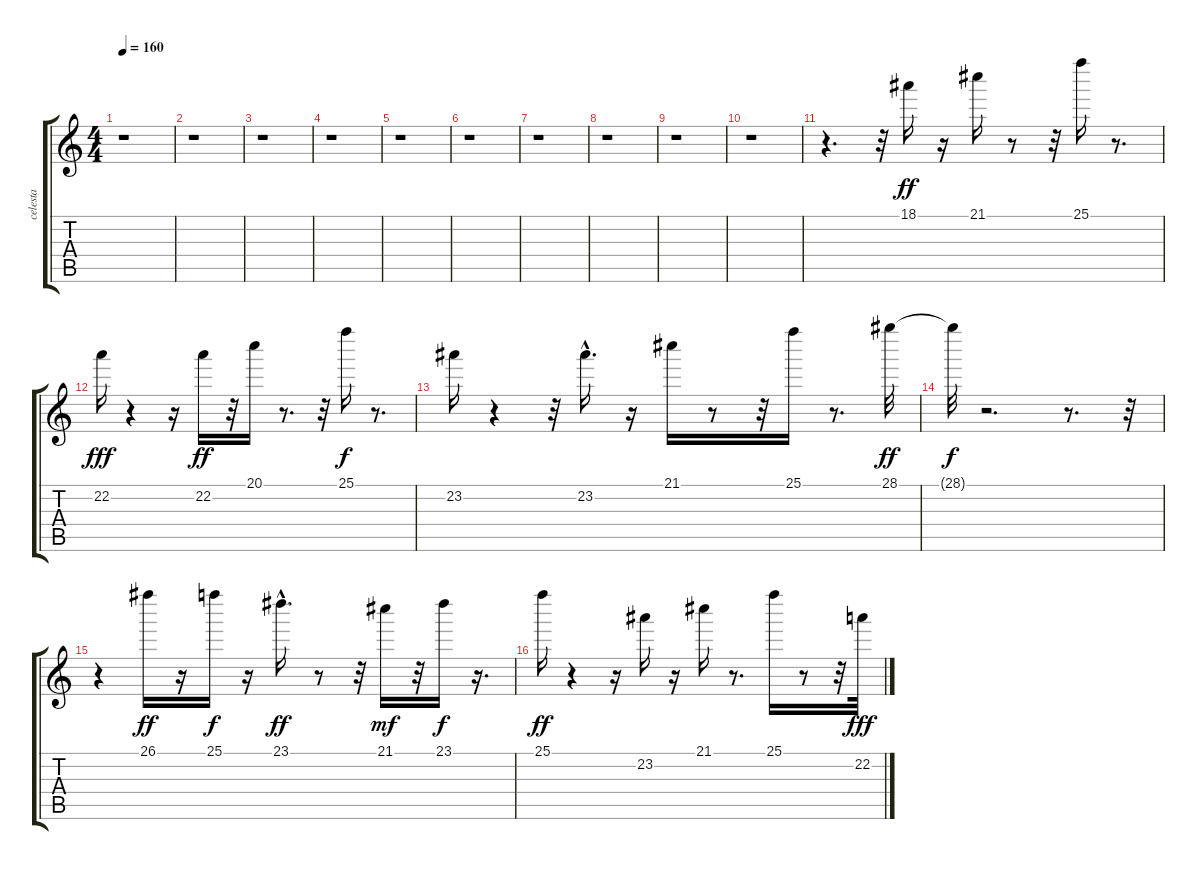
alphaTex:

\track ("celesta" "celesta") {instrument acousticguitarnylon}
\staff {score tabs}
\tuning (E4 B3 G3 D3 A2 E2) {hide}
\ts (4 4)
\tempo 160
\clef g2
\ks c
r.1{dy fff} |
r.1 |
r.1 |
r.1 |
r.1 |
r.1 |
r.1 |
r.1 |
r.1 |
r.1 |
r.4{d} r.32 18.1.16{dy ff} r.16 21.1.16 r.8 r.32 25.1.16 r.8{d} |
22.2.16{dy fff} r.4 r.16 22.2.16{dy ff} r.32 20.1.16 r.8{d} r.32 25.1.16{dy f} r.8{d} |
23.2.16 r.4 r.32 23.2{hac}.16{d} r.16 21.1.16 r.8 r.32 25.1.16 r.8{d} 28.1.32{dy ff} |
28.1{t}.32{dy f} r.2{d} r.8{d} r.32 |
r.4 26.1.16{dy ff} r.16 25.1.16{dy f} r.16 23.1{hac}.16{d dy ff} r.8 r.32 21.1.16{dy mf} r.32 23.1.16{dy f} r.16{d} |
25.1.16{dy ff} r.4 r.16 23.2.16 r.16 21.1.16 r.8{d} 25.1.16 r.8 r.32 22.2.32{dy fff}
